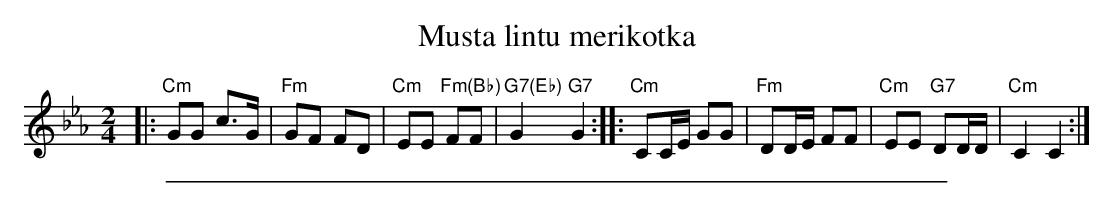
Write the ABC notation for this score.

X:1
T: Musta lintu merikotka
M: 2/4
L: 1/16
K: Cm
|: "Cm"G2G2 c3G | "Fm"G2F2 F2D2 | "Cm"E2E2 "Fm(Bb)"F2F2 | "G7(Eb)"G4 "G7"G4 :| \
|: "Cm"C2CE G2G2 | "Fm"D2DE F2F2 | "Cm"E2E2 "G7"D2DD | "Cm"C4 C4 :|
